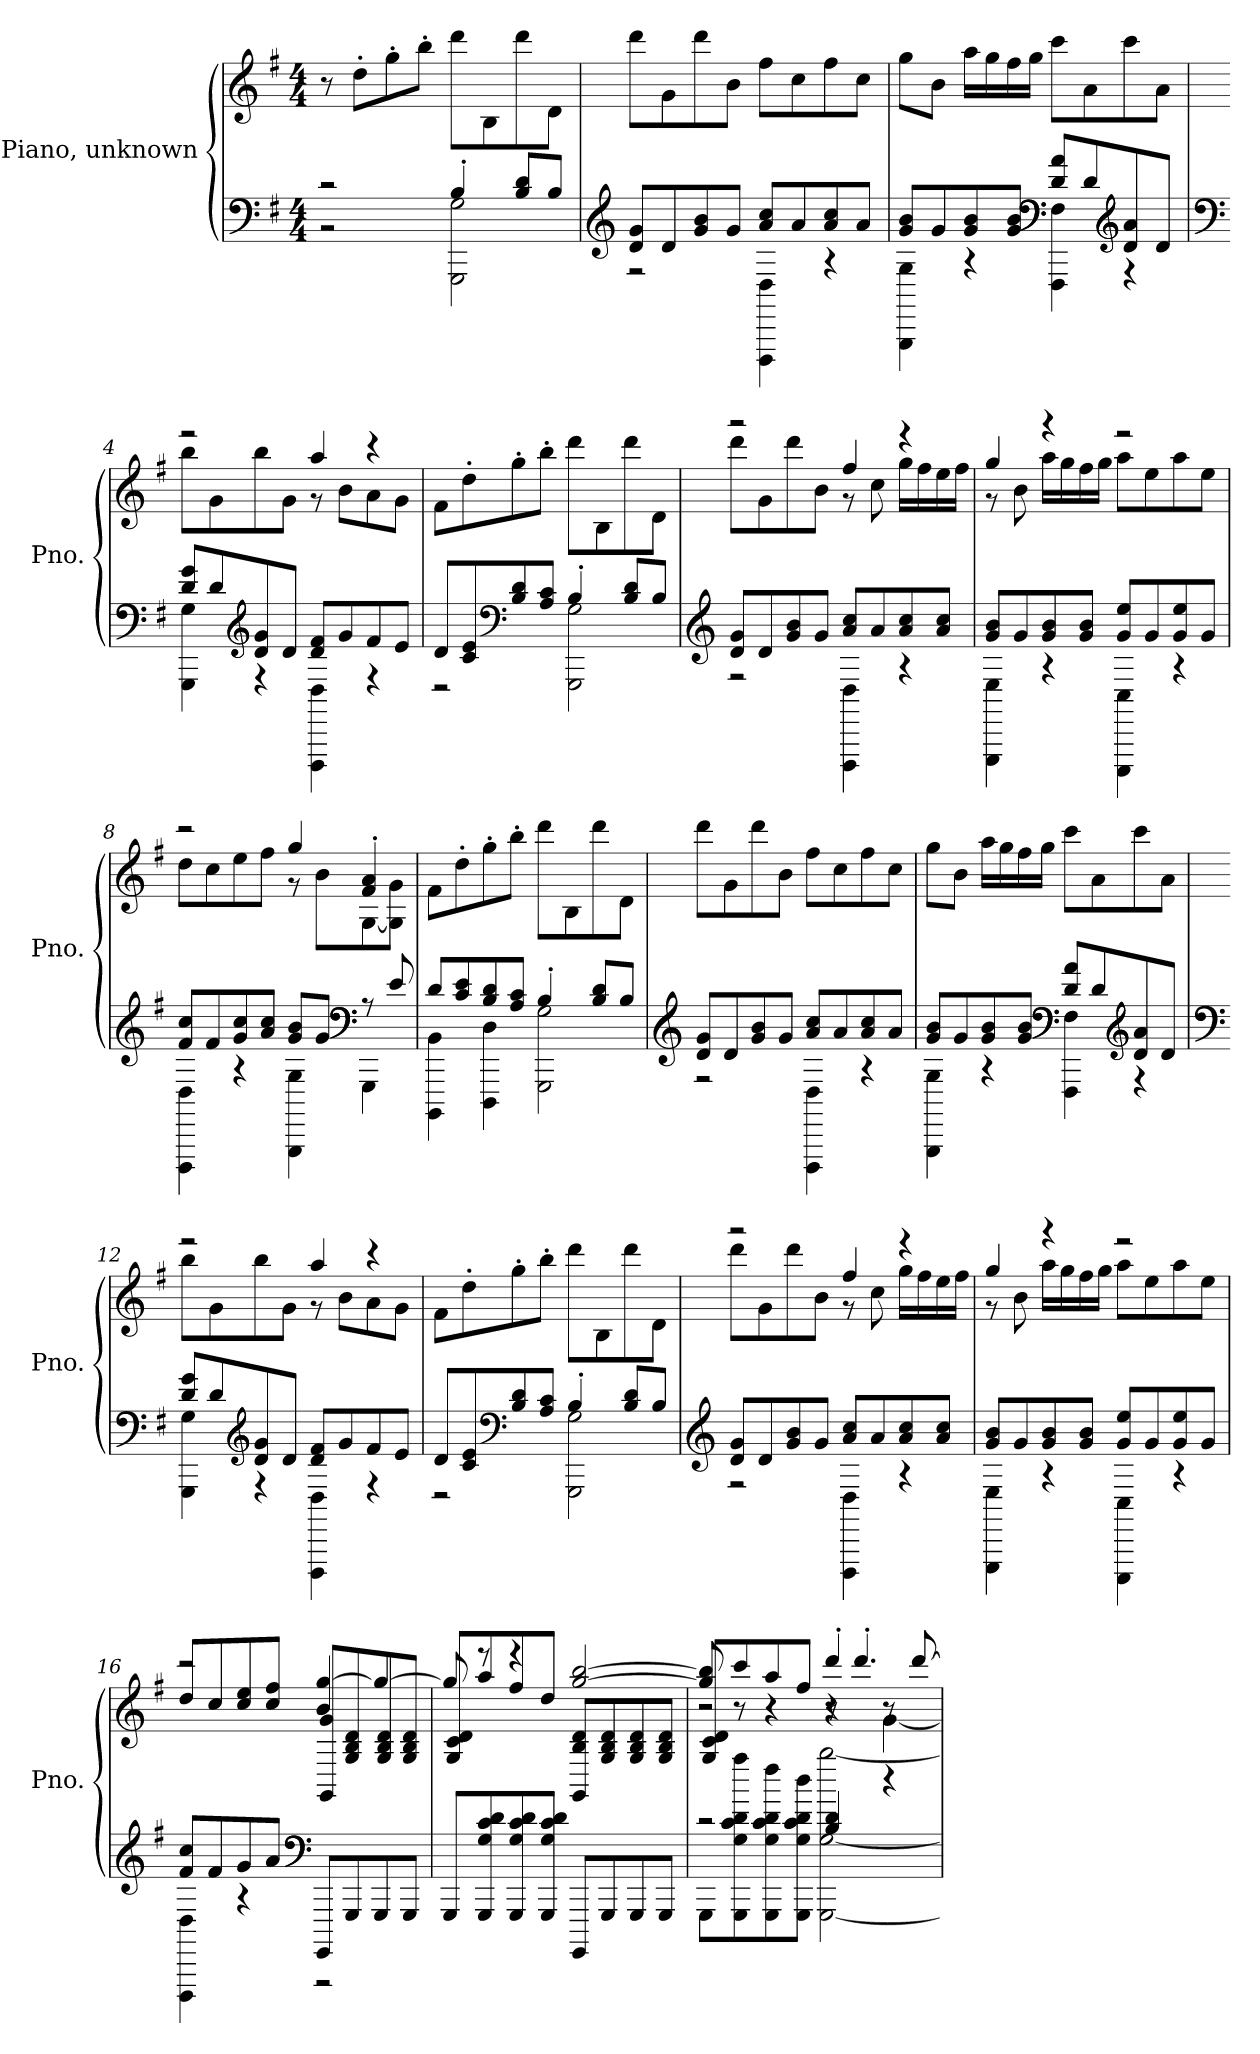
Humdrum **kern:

**kern	**kern
*part1	*part1
*staff2	*staff1
*I"Piano, unknown	*
*I'Pno.	*
*clefF4	*clefG2
*k[f#]	*k[f#]
*M4/4	*M4/4
*MM120	*MM120
=1	=1
*^	*
2r	2r	8r
.	.	8dd'\L
.	.	8gg'\
.	.	8bb'\J
4B'/	2GGG\ 2G\	8ddd\L
.	.	8B\
8B/ 8d/L	.	8ddd\
8B/J	.	8d\J
=2	=2	=2
*clefG2	*	*
8d/ 8g/L	2r	8ddd\L
8d/	.	8g\
8g/ 8b/	.	8ddd\
8g/J	.	8b\J
8a/ 8cc/L	4DDD\ 4D\	8ff#\L
8a/	.	8cc\
8a/ 8cc/	4r	8ff#\
8a/J	.	8cc\J
=3	=3	=3
8g/ 8b/L	4GGG\ 4G\	8gg\L
8g/	.	8b\J
8g/ 8b/	4r	16aa\LL
.	.	16gg\
8g/ 8b/J	.	16ff#\
.	.	16gg\JJ
*clefF4	*	*
8d/ 8a/L	4FFF#\ 4F#\	8ccc\L
8d/	.	8a\
*clefG2	*	*
8d/ 8a/	4r	8ccc\
8d/J	.	8a\J
=4	=4	=4
*clefF4	*	*
*	*	*^
8d/ 8g/L	4GGG\ 4G\	2r	8bb\L
8d/	.	.	8g\
*clefG2	*	*	*
8d/ 8g/	4r	.	8bb\
8d/J	.	.	8g\J
8d/ 8f#/L	4DDD\ 4D\	4aa/	8r
8g/	.	.	8b\L
8f#/	4r	4r	8a\
8e/J	.	.	8g\J
*	*	*v	*v
!!LO:LB:g=z
=5	=5	=5
8d/L	2r	8f#\L
8c/ 8e/	.	8dd'\
*clefF4	*	*
8B/ 8d/	.	8gg'\
8A/ 8c/J	.	8bb'\J
4B'/	2GGG\ 2G\	8ddd\L
.	.	8B\
8B/ 8d/L	.	8ddd\
8B/J	.	8d\J
=6	=6	=6
*clefG2	*	*
*	*	*^
8d/ 8g/L	2r	2r	8ddd\L
8d/	.	.	8g\
8g/ 8b/	.	.	8ddd\
8g/J	.	.	8b\J
8a/ 8cc/L	4DDD\ 4D\	4ff#/	8r
8a/	.	.	8cc\
8a/ 8cc/	4r	4r	16gg\LL
.	.	.	16ff#\
8a/ 8cc/J	.	.	16ee\
.	.	.	16ff#\JJ
=7	=7	=7	=7
8g/ 8b/L	4EEE\ 4E\	4gg/	8r
8g/	.	.	8b\
8g/ 8b/	4r	4r	16aa\LL
.	.	.	16gg\
8g/ 8b/J	.	.	16ff#\
.	.	.	16gg\JJ
8g/ 8ee/L	4CCC\ 4C\	2r	8aa\L
8g/	.	.	8ee\
8g/ 8ee/	4r	.	8aa\
8g/J	.	.	8ee\J
=8	=8	=8	=8
8f#/ 8cc/L	4DDD\ 4D\	2r	8dd\L
8f#/	.	.	8cc\
8g/ 8cc/	4r	.	8ee\
8a/ 8cc/J	.	.	8ff#\J
8g/ 8b/L	4GGG\ 4G\	4gg/	8r
8g/J	.	.	8b\L
*clefF4	*	*	*
8r	4GGG\	4f#/' 4a/'	[8G\
8e/	.	.	8G\] 8g\J
*	*	*v	*v
!!LO:LB:g=z
=9	=9	=9
8d/L	4BBBB\ 4BB\	8f#\L
8c/ 8e/	.	8dd'\
8B/ 8d/	4DDD\ 4D\	8gg'\
8A/ 8c/J	.	8bb'\J
4B'/	2GGG\ 2G\	8ddd\L
.	.	8B\
8B/ 8d/L	.	8ddd\
8B/J	.	8d\J
=10	=10	=10
*clefG2	*	*
8d/ 8g/L	2r	8ddd\L
8d/	.	8g\
8g/ 8b/	.	8ddd\
8g/J	.	8b\J
8a/ 8cc/L	4DDD\ 4D\	8ff#\L
8a/	.	8cc\
8a/ 8cc/	4r	8ff#\
8a/J	.	8cc\J
=11	=11	=11
8g/ 8b/L	4GGG\ 4G\	8gg\L
8g/	.	8b\J
8g/ 8b/	4r	16aa\LL
.	.	16gg\
8g/ 8b/J	.	16ff#\
.	.	16gg\JJ
*clefF4	*	*
8d/ 8a/L	4FFF#\ 4F#\	8ccc\L
8d/	.	8a\
*clefG2	*	*
8d/ 8a/	4r	8ccc\
8d/J	.	8a\J
=12	=12	=12
*clefF4	*	*
*	*	*^
8d/ 8g/L	4GGG\ 4G\	2r	8bb\L
8d/	.	.	8g\
*clefG2	*	*	*
8d/ 8g/	4r	.	8bb\
8d/J	.	.	8g\J
8d/ 8f#/L	4DDD\ 4D\	4aa/	8r
8g/	.	.	8b\L
8f#/	4r	4r	8a\
8e/J	.	.	8g\J
*	*	*v	*v
!!LO:LB:g=z
=13	=13	=13
8d/L	2r	8f#\L
8c/ 8e/	.	8dd'\
*clefF4	*	*
8B/ 8d/	.	8gg'\
8A/ 8c/J	.	8bb'\J
4B'/	2GGG\ 2G\	8ddd\L
.	.	8B\
8B/ 8d/L	.	8ddd\
8B/J	.	8d\J
=14	=14	=14
*clefG2	*	*
*	*	*^
8d/ 8g/L	2r	2r	8ddd\L
8d/	.	.	8g\
8g/ 8b/	.	.	8ddd\
8g/J	.	.	8b\J
8a/ 8cc/L	4DDD\ 4D\	4ff#/	8r
8a/	.	.	8cc\
8a/ 8cc/	4r	4r	16gg\LL
.	.	.	16ff#\
8a/ 8cc/J	.	.	16ee\
.	.	.	16ff#\JJ
=15	=15	=15	=15
8g/ 8b/L	4EEE\ 4E\	4gg/	8r
8g/	.	.	8b\
8g/ 8b/	4r	4r	16aa\LL
.	.	.	16gg\
8g/ 8b/J	.	.	16ff#\
.	.	.	16gg\JJ
8g/ 8ee/L	4CCC\ 4C\	2r	8aa\L
8g/	.	.	8ee\
8g/ 8ee/	4r	.	8aa\
8g/J	.	.	8ee\J
=16	=16	=16	=16
8f#/ 8cc/L	4DDD\ 4D\	2r	8dd/L
8f#/	.	.	8cc/
8g/	4r	.	8cc/ 8ee/
8a/J	.	.	8cc/ 8ff#/J
*clefF4	*	*	*
8GGGG/L	2r	4b/ [4gg/	8GG/ 8g/L
8GGG/	.	.	8G/ 8B/ 8d/
8GGG/	.	4gg/_	8G/ 8B/ 8d/
8GGG/J	.	.	8G/ 8B/ 8d/J
*v	*v	*	*
!!LO:LB:g=z	!!
=17	=17	=17
8GGG/L	8gg/]	8G/ 8c/ 8d/L
8GGG/ 8G/ 8c/ 8d/	8r	8aa/
8GGG/ 8G/ 8c/ 8d/	4r	8ff#/
8GGG/ 8G/ 8c/ 8d/J	.	8dd/J
8GGGG/L	[2gg/ [2bb/	8GG/ 8B/ 8d/L
8GGG/	.	8G/ 8B/ 8d/
8GGG/	.	8G/ 8B/ 8d/
8GGG/J	.	8G/ 8B/ 8d/J
=18	=18	=18
*^	*	*^
2r	8GGG\L	8gg/] 8bb/]	2r	8G/ 8c/ 8d/L
.	8GGG\ 8G\ 8c\ 8d\ 8aa\	8r	.	8ccc/
.	8GGG\ 8G\ 8c\ 8d\ 8ff#\	4r	.	8aa/
.	8GGG\ 8G\ 8c\ 8d\ 8dd\J	.	.	8ff#/J
4B/ 4d/	[2GGG\ [2G\ [2bb\	8r	4r	4ddd'/
.	.	4.ddd'/	.	.
4r	.	.	[4g\	8r
.	.	.	.	[8ddd/
*v	*v	*	*	*
*	*v	*v	*v
=	=
*-	*-
